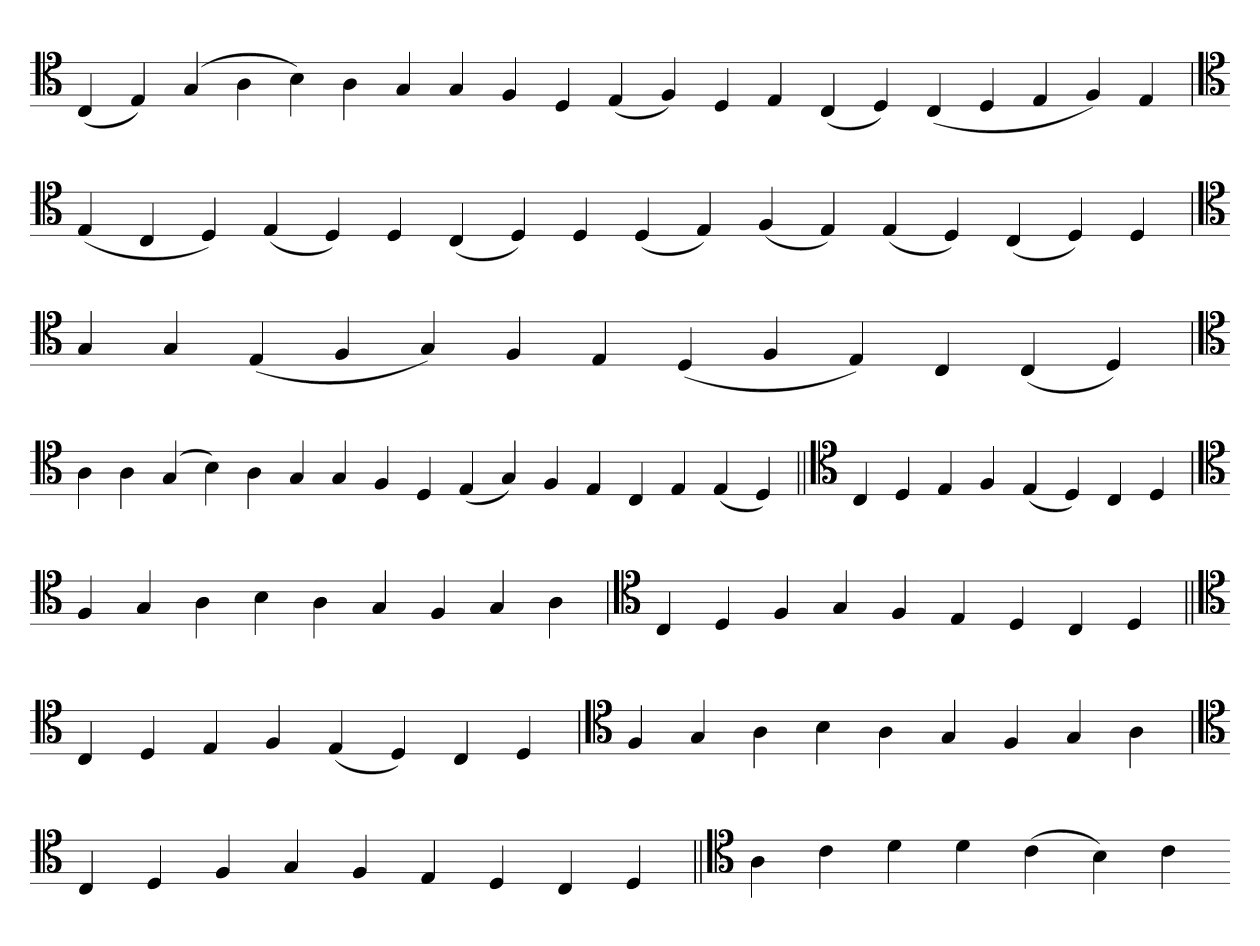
**kern
*part1
*staff1
*clefC4
=
(4C
4E)
(4G
4A
4B)
4A
4G
4G
4F
4D
(4E
4F)
4D
4E
(4C
4D)
(4C
4D
4E
4F)
4E
='
*clefC4
(4E
4C
4D)
(4E
4D)
4D
(4C
4D)
4D
(4D
4E)
(4F
4E)
(4E
4D)
(4C
4D)
4D
=`
*clefC4
4G
4G
(4E
4F
4G)
4F
4E
(4D
4F
4E)
4C
(4C
4D)
='
*clefC4
4A
4A
(4G
4B)
4A
4G
4G
4F
4D
(4E
4G)
4F
4E
4C
4E
(4E
4D)
=||
*clefC4
4C
4D
4E
4F
(4E
4D)
4C
4D
='
*clefC4
4F
4G
4A
4B
4A
4G
4F
4G
4A
='
*clefC4
4C
4D
4F
4G
4F
4E
4D
4C
4D
=||
*clefC4
4C
4D
4E
4F
(4E
4D)
4C
4D
='
*clefC4
4F
4G
4A
4B
4A
4G
4F
4G
4A
='
*clefC4
4C
4D
4F
4G
4F
4E
4D
4C
4D
=||
*clefC4
4A
4c
4d
4d
(4c
4B)
4c
=-
*-
